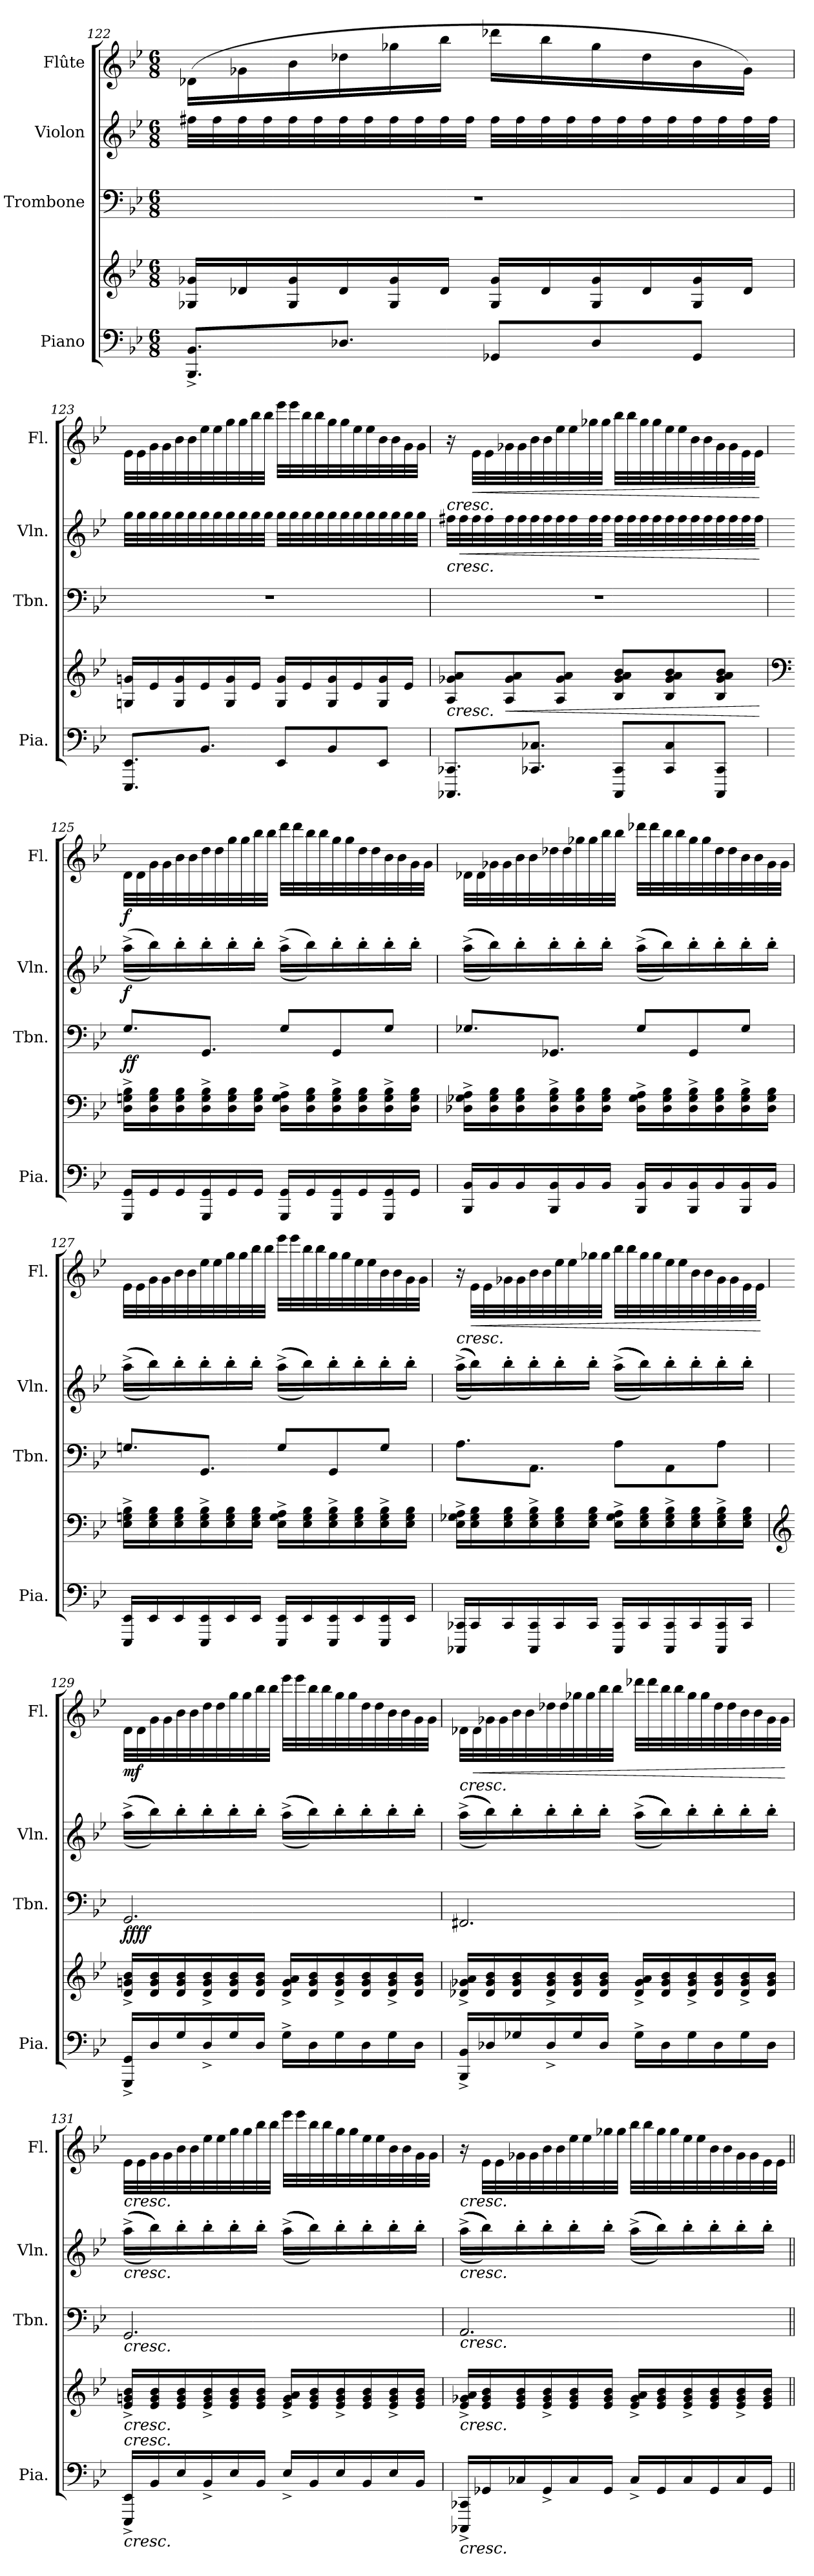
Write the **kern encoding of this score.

**kern	**kern	**dynam	**kern	**dynam	**kern	**dynam	**kern	**dynam
*part4	*part4	*part4	*part3	*part3	*part2	*part2	*part1	*part1
*staff5	*staff4	*staff4/5	*staff3	*staff3	*staff2	*staff2	*staff1	*staff1
*I"Piano	*	*	*I"Trombone	*	*I"Violon	*	*I"Flûte	*
*I'Pia.	*	*	*I'Tbn.	*	*I'Vln.	*	*I'Fl.	*
!!LO:PB:g=z
*clefF4	*clefG2	*	*clefF4	*	*clefG2	*	*clefG2	*
*k[b-e-]	*k[b-e-]	*	*k[b-e-]	*	*k[b-e-]	*	*k[b-e-]	*
*M6/8	*M6/8	*	*M6/8	*	*M6/8	*	*M6/8	*
=122	=122	=122	=122	=122	=122	=122	=122	=122
8.BBB-/^ 8.BB-/^L	16G-X/ 16g-X/LL	.	2.r	.	32ff#X\LLL	.	(>16d-X\LL	.
.	.	.	.	.	32ff#\	.	.	.
.	16d-X/	.	.	.	32ff#\	.	16g-X\	.
.	.	.	.	.	32ff#\	.	.	.
.	16G-/ 16g-/	.	.	.	32ff#\	.	16b-\	.
.	.	.	.	.	32ff#\	.	.	.
8.D-X/J	16d-/	.	.	.	32ff#\	.	16dd-X\	.
.	.	.	.	.	32ff#\	.	.	.
.	16G-/ 16g-/	.	.	.	32ff#\	.	16gg-X\	.
.	.	.	.	.	32ff#\	.	.	.
.	16d-/JJ	.	.	.	32ff#\	.	16bb-\JJ	.
.	.	.	.	.	32ff#\JJJ	.	.	.
8GG-X/L	16G-/ 16g-/LL	.	.	.	32ff#\LLL	.	16ddd-X\LL	.
.	.	.	.	.	32ff#\	.	.	.
.	16d-/	.	.	.	32ff#\	.	16bb-\	.
.	.	.	.	.	32ff#\	.	.	.
8D-/	16G-/ 16g-/	.	.	.	32ff#\	.	16gg-\	.
.	.	.	.	.	32ff#\	.	.	.
.	16d-/	.	.	.	32ff#\	.	16dd-\	.
.	.	.	.	.	32ff#\	.	.	.
8GG-/J	16G-/ 16g-/	.	.	.	32ff#\	.	16b-\	.
.	.	.	.	.	32ff#\	.	.	.
.	16d-/JJ	.	.	.	32ff#\	.	16g-\JJ)	.
.	.	.	.	.	32ff#\JJJ	.	.	.
!!LO:LB:g=z
=123	=123	=123	=123	=123	=123	=123	=123	=123
8.EEE-/ 8.EE-/L	16Gn/ 16gn/LL	.	2.r	.	32gg\LLL	.	32e-\LLL	.
.	.	.	.	.	32gg\	.	32e-\	.
.	16e-/	.	.	.	32gg\	.	32g\	.
.	.	.	.	.	32gg\	.	32g\	.
.	16G/ 16g/	.	.	.	32gg\	.	32b-\	.
.	.	.	.	.	32gg\	.	32b-\	.
8.BB-/J	16e-/	.	.	.	32gg\	.	32ee-\	.
.	.	.	.	.	32gg\	.	32ee-\	.
.	16G/ 16g/	.	.	.	32gg\	.	32gg\	.
.	.	.	.	.	32gg\	.	32gg\	.
.	16e-/JJ	.	.	.	32gg\	.	32bb-\	.
.	.	.	.	.	32gg\JJJ	.	32bb-\JJJ	.
8EE-/L	16G/ 16g/LL	.	.	.	32gg\LLL	.	32eee-\LLL	.
.	.	.	.	.	32gg\	.	32eee-\	.
.	16e-/	.	.	.	32gg\	.	32bb-\	.
.	.	.	.	.	32gg\	.	32bb-\	.
8BB-/	16G/ 16g/	.	.	.	32gg\	.	32gg\	.
.	.	.	.	.	32gg\	.	32gg\	.
.	16e-/	.	.	.	32gg\	.	32ee-\	.
.	.	.	.	.	32gg\	.	32ee-\	.
8EE-/J	16G/ 16g/	.	.	.	32gg\	.	32b-\	.
.	.	.	.	.	32gg\	.	32b-\	.
.	16e-/JJ	.	.	.	32gg\	.	32g\	.
.	.	.	.	.	32gg\JJJ	.	32g\JJJ	.
!!LO:PB:g=z
=124	=124	=124	=124	=124	=124	=124	=124	=124
!	!	!LO:HP:b	!	!	!	!LO:HP:b	!	!LO:HP:b
8.CCC-X/ 8.CC-X/L	8A/ 8g-X/ 8a/L	<	2.r	.	32ff#X\LLL	<	16r	<
!	!	!	!	!	!	!LO:HP:b	!	!
.	.	.	.	.	32ff#\	<	.	.
!	!	!	!	!	!	!	!	!LO:HP:b
.	.	.	.	.	32ff#\	.	32e-\LLL	<
.	.	.	.	.	32ff#\	.	32e-\	.
!	!	!LO:HP:b	!	!	!	!	!	!
.	8A/ 8g-/ 8a/	<	.	.	32ff#\	.	32g-X\	.
.	.	.	.	.	32ff#\	.	32g-\	.
8.CC-X/ 8.C-X/J	.	.	.	.	32ff#\	.	32b-\	.
.	.	.	.	.	32ff#\	.	32b-\	.
.	8A/ 8g-/ 8a/J	.	.	.	32ff#\	.	32ee-\	.
.	.	.	.	.	32ff#\	.	32ee-\	.
.	.	.	.	.	32ff#\	.	32gg-X\	.
.	.	.	.	.	32ff#\JJJ	.	32gg-\JJJ	.
8CCC-/ 8CC-/L	8B-/ 8g-/ 8a/ 8b-/L	.	.	.	32ff#\LLL	.	32bb-\LLL	.
.	.	.	.	.	32ff#\	.	32bb-\	.
.	.	.	.	.	32ff#\	.	32gg-\	.
.	.	.	.	.	32ff#\	.	32gg-\	.
8CC-/ 8C-/	8B-/ 8g-/ 8a/ 8b-/	.	.	.	32ff#\	.	32ee-\	.
.	.	.	.	.	32ff#\	.	32ee-\	.
.	.	.	.	.	32ff#\	.	32b-\	.
.	.	.	.	.	32ff#\	.	32b-\	.
8CCC-/ 8CC-/J	8B-/ 8g-/ 8a/ 8b-/J	.	.	.	32ff#\	.	32g-\	.
.	.	.	.	.	32ff#\	.	32g-\	.
.	.	.	.	.	32ff#\	.	32e-\	.
.	.	.	.	.	32ff#\JJJ	.	32e-\JJJ	.
.	.	[ [	.	.	.	[ [	.	[ [
!!LO:LB:g=z
=125	=125	=125	=125	=125	=125	=125	=125	=125
*	*clefF4	*	*	*	*	*	*	*
!	!	!LO:DY:b	!	!	!	!	!	!
!	!	!LO:DY:n=1:b	!	!LO:DY:b	!	!	!	!
!	!	!	!	!LO:DY:n=1:b	!	!LO:DY:b	!	!LO:DY:b
16GGG/ 16GG/LL	16D\^ 16Gn\^ 16B-\^LL	mf mf	8.G/L	f f	(>(>16aa^\LL	f	32d\LLL	f
.	.	.	.	.	.	.	32d\	.
16GG/	16D\ 16G\ 16B-\	.	.	.	16bb-\))	.	32g\	.
.	.	.	.	.	.	.	32g\	.
16GG/	16D\ 16G\ 16B-\	.	.	.	16bb-'\	.	32b-\	.
.	.	.	.	.	.	.	32b-\	.
16GGG/ 16GG/	16D\^ 16G\^ 16B-\^	.	8.GG/J	.	16bb-'\	.	32dd\	.
.	.	.	.	.	.	.	32dd\	.
16GG/	16D\ 16G\ 16B-\	.	.	.	16bb-'\	.	32gg\	.
.	.	.	.	.	.	.	32gg\	.
16GG/JJ	16D\ 16G\ 16B-\JJ	.	.	.	16bb-'\JJ	.	32bb-\	.
.	.	.	.	.	.	.	32bb-\JJJ	.
16GGG/ 16GG/LL	16D\^ 16G\^ 16A\^LL	.	8G/L	.	(>(>16aa^\LL	.	32ddd\LLL	.
.	.	.	.	.	.	.	32ddd\	.
16GG/	16D\ 16G\ 16B-\	.	.	.	16bb-\))	.	32bb-\	.
.	.	.	.	.	.	.	32bb-\	.
16GGG/ 16GG/	16D\^ 16G\^ 16B-\^	.	8GG/	.	16bb-'\	.	32gg\	.
.	.	.	.	.	.	.	32gg\	.
16GG/	16D\ 16G\ 16B-\	.	.	.	16bb-'\	.	32dd\	.
.	.	.	.	.	.	.	32dd\	.
16GGG/ 16GG/	16D\^ 16G\^ 16B-\^	.	8G/J	.	16bb-'\	.	32b-\	.
.	.	.	.	.	.	.	32b-\	.
16GG/JJ	16D\ 16G\ 16B-\JJ	.	.	.	16bb-'\JJ	.	32g\	.
.	.	.	.	.	.	.	32g\JJJ	.
!!LO:PB:g=z
=126	=126	=126	=126	=126	=126	=126	=126	=126
16BBB-/ 16BB-/LL	16D-X\^ 16G-X\^ 16A\^LL	.	8.G-X/L	.	(>(>(>(>16aa^\LL	.	32d-X\LLL	.
.	.	.	.	.	.	.	32d-\	.
16BB-/	16D-\ 16G-\ 16B-\	.	.	.	16bb-\))))	.	32g-X\	.
.	.	.	.	.	.	.	32g-\	.
16BB-/	16D-\ 16G-\ 16B-\	.	.	.	16bb-'\	.	32b-\	.
.	.	.	.	.	.	.	32b-\	.
16BBB-/ 16BB-/	16D-\^ 16G-\^ 16B-\^	.	8.GG-X/J	.	16bb-'\	.	32dd-X\	.
.	.	.	.	.	.	.	32dd-\	.
16BB-/	16D-\ 16G-\ 16B-\	.	.	.	16bb-'\	.	32gg-X\	.
.	.	.	.	.	.	.	32gg-\	.
16BB-/JJ	16D-\ 16G-\ 16B-\JJ	.	.	.	16bb-'\JJ	.	32bb-\	.
.	.	.	.	.	.	.	32bb-\JJJ	.
16BBB-/ 16BB-/LL	16D-\^ 16G-\^ 16A\^LL	.	8G-/L	.	(>(>(>(>16aa^\LL	.	32ddd-X\LLL	.
.	.	.	.	.	.	.	32ddd-\	.
16BB-/	16D-\ 16G-\ 16B-\	.	.	.	16bb-\))))	.	32bb-\	.
.	.	.	.	.	.	.	32bb-\	.
16BBB-/ 16BB-/	16D-\^ 16G-\^ 16B-\^	.	8GG-/	.	16bb-'\	.	32gg-\	.
.	.	.	.	.	.	.	32gg-\	.
16BB-/	16D-\ 16G-\ 16B-\	.	.	.	16bb-'\	.	32dd-\	.
.	.	.	.	.	.	.	32dd-\	.
16BBB-/ 16BB-/	16D-\^ 16G-\^ 16B-\^	.	8G-/J	.	16bb-'\	.	32b-\	.
.	.	.	.	.	.	.	32b-\	.
16BB-/JJ	16D-\ 16G-\ 16B-\JJ	.	.	.	16bb-'\JJ	.	32g-\	.
.	.	.	.	.	.	.	32g-\JJJ	.
!!LO:LB:g=z
=127	=127	=127	=127	=127	=127	=127	=127	=127
16EEE-/ 16EE-/LL	16E-\^ 16Gn\^ 16B-\^LL	.	8.Gn/L	.	(>(>(>(>16aa^\LL	.	32e-\LLL	.
.	.	.	.	.	.	.	32e-\	.
16EE-/	16E-\ 16G\ 16B-\	.	.	.	16bb-\))))	.	32g\	.
.	.	.	.	.	.	.	32g\	.
16EE-/	16E-\ 16G\ 16B-\	.	.	.	16bb-'\	.	32b-\	.
.	.	.	.	.	.	.	32b-\	.
16EEE-/ 16EE-/	16E-\^ 16G\^ 16B-\^	.	8.GG/J	.	16bb-'\	.	32ee-\	.
.	.	.	.	.	.	.	32ee-\	.
16EE-/	16E-\ 16G\ 16B-\	.	.	.	16bb-'\	.	32gg\	.
.	.	.	.	.	.	.	32gg\	.
16EE-/JJ	16E-\ 16G\ 16B-\JJ	.	.	.	16bb-'\JJ	.	32bb-\	.
.	.	.	.	.	.	.	32bb-\JJJ	.
16EEE-/ 16EE-/LL	16E-\^ 16G\^ 16A\^LL	.	8G/L	.	(>(>(>(>16aa^\LL	.	32eee-\LLL	.
.	.	.	.	.	.	.	32eee-\	.
16EE-/	16E-\ 16G\ 16B-\	.	.	.	16bb-\))))	.	32bb-\	.
.	.	.	.	.	.	.	32bb-\	.
16EEE-/ 16EE-/	16E-\^ 16G\^ 16B-\^	.	8GG/	.	16bb-'\	.	32gg\	.
.	.	.	.	.	.	.	32gg\	.
16EE-/	16E-\ 16G\ 16B-\	.	.	.	16bb-'\	.	32ee-\	.
.	.	.	.	.	.	.	32ee-\	.
16EEE-/ 16EE-/	16E-\^ 16G\^ 16B-\^	.	8G/J	.	16bb-'\	.	32b-\	.
.	.	.	.	.	.	.	32b-\	.
16EE-/JJ	16E-\ 16G\ 16B-\JJ	.	.	.	16bb-'\JJ	.	32g\	.
.	.	.	.	.	.	.	32g\JJJ	.
!!LO:PB:g=z
=128	=128	=128	=128	=128	=128	=128	=128	=128
!	!	!	!	!	!	!	!	!LO:HP:b
16CCC-X/ 16CC-X/LL	16E-\^ 16G-X\^ 16A\^LL	.	8.A\L	.	(>(>(>(>(>(>16aa^\LL	.	16r	<
!	!	!	!	!	!	!	!	!LO:HP:b
16CC-/	16E-\ 16G-\ 16B-\	.	.	.	16bb-\))))))	.	32e-\LLL	<
.	.	.	.	.	.	.	32e-\	.
16CC-/	16E-\ 16G-\ 16B-\	.	.	.	16bb-'\	.	32g-X\	.
.	.	.	.	.	.	.	32g-\	.
16CCC-/ 16CC-/	16E-\^ 16G-\^ 16B-\^	.	8.AA\J	.	16bb-'\	.	32b-\	.
.	.	.	.	.	.	.	32b-\	.
16CC-/	16E-\ 16G-\ 16B-\	.	.	.	16bb-'\	.	32ee-\	.
.	.	.	.	.	.	.	32ee-\	.
16CC-/JJ	16E-\ 16G-\ 16B-\JJ	.	.	.	16bb-'\JJ	.	32gg-X\	.
.	.	.	.	.	.	.	32gg-\JJJ	.
16CCC-/ 16CC-/LL	16E-\^ 16G-\^ 16A\^LL	.	8A\L	.	(>(>(>(>(>(>16aa^\LL	.	32bb-\LLL	.
.	.	.	.	.	.	.	32bb-\	.
16CC-/	16E-\ 16G-\ 16B-\	.	.	.	16bb-\))))))	.	32gg-\	.
.	.	.	.	.	.	.	32gg-\	.
16CCC-/ 16CC-/	16E-\^ 16G-\^ 16B-\^	.	8AA\	.	16bb-'\	.	32ee-\	.
.	.	.	.	.	.	.	32ee-\	.
16CC-/	16E-\ 16G-\ 16B-\	.	.	.	16bb-'\	.	32b-\	.
.	.	.	.	.	.	.	32b-\	.
16CCC-/ 16CC-/	16E-\^ 16G-\^ 16B-\^	.	8A\J	.	16bb-'\	.	32g-\	.
.	.	.	.	.	.	.	32g-\	.
16CC-/JJ	16E-\ 16G-\ 16B-\JJ	.	.	.	16bb-'\JJ	.	32e-\	.
.	.	.	.	.	.	.	32e-\JJJ	.
.	.	.	.	.	.	.	.	[ [
!!LO:LB:g=z
=129	=129	=129	=129	=129	=129	=129	=129	=129
*	*clefG2	*	*	*	*	*	*	*
!	!	!	!	!LO:DY:b	!	!	!	!
!	!	!	!	!LO:DY:n=1:b	!	!	!	!LO:DY:b
16GGG/^ 16GG/^LL	16d/^ 16gn/^ 16b-/^LL	.	2.GG/	ff ff	(>(>(>(>(>(>16aa^\LL	.	32d\LLL	mf
.	.	.	.	.	.	.	32d\	.
16D/	16d/ 16g/ 16b-/	.	.	.	16bb-\))))))	.	32g\	.
.	.	.	.	.	.	.	32g\	.
16G/	16d/ 16g/ 16b-/	.	.	.	16bb-'\	.	32b-\	.
.	.	.	.	.	.	.	32b-\	.
16D^/	16d/^ 16g/^ 16b-/^	.	.	.	16bb-'\	.	32dd\	.
.	.	.	.	.	.	.	32dd\	.
16G/	16d/ 16g/ 16b-/	.	.	.	16bb-'\	.	32gg\	.
.	.	.	.	.	.	.	32gg\	.
16D/JJ	16d/ 16g/ 16b-/JJ	.	.	.	16bb-'\JJ	.	32bb-\	.
.	.	.	.	.	.	.	32bb-\JJJ	.
16G^\LL	16d/^ 16g/^ 16a/^LL	.	.	.	(>(>(>(>(>(>16aa^\LL	.	32eee-\LLL	.
.	.	.	.	.	.	.	32eee-\	.
16D\	16d/ 16g/ 16b-/	.	.	.	16bb-\))))))	.	32bb-\	.
.	.	.	.	.	.	.	32bb-\	.
16G\	16d/^ 16g/^ 16b-/^	.	.	.	16bb-'\	.	32gg\	.
.	.	.	.	.	.	.	32gg\	.
16D\	16d/ 16g/ 16b-/	.	.	.	16bb-'\	.	32dd\	.
.	.	.	.	.	.	.	32dd\	.
16G\	16d/^ 16g/^ 16b-/^	.	.	.	16bb-'\	.	32b-\	.
.	.	.	.	.	.	.	32b-\	.
16D\JJ	16d/ 16g/ 16b-/JJ	.	.	.	16bb-'\JJ	.	32g\	.
.	.	.	.	.	.	.	32g\JJJ	.
!!LO:PB:g=z
=130	=130	=130	=130	=130	=130	=130	=130	=130
!	!	!	!	!	!	!	!	!LO:HP:b
16BBB-/^ 16BB-/^LL	16d-X/^ 16g-X/^ 16a/^LL	.	2.FF#X/	.	(>(>(>(>(>(>16aa^\LL	.	32d-X\LLL	<
!	!	!	!	!	!	!	!	!LO:HP:b
.	.	.	.	.	.	.	32d-\	<
16D-X/	16d-/ 16g-/ 16b-/	.	.	.	16bb-\))))))	.	32g-X\	.
.	.	.	.	.	.	.	32g-\	.
16G-X/	16d-/ 16g-/ 16b-/	.	.	.	16bb-'\	.	32b-\	.
.	.	.	.	.	.	.	32b-\	.
16D-^/	16d-/^ 16g-/^ 16b-/^	.	.	.	16bb-'\	.	32dd-X\	.
.	.	.	.	.	.	.	32dd-\	.
16G-/	16d-/ 16g-/ 16b-/	.	.	.	16bb-'\	.	32gg-X\	.
.	.	.	.	.	.	.	32gg-\	.
16D-/JJ	16d-/ 16g-/ 16b-/JJ	.	.	.	16bb-'\JJ	.	32bb-\	.
.	.	.	.	.	.	.	32bb-\JJJ	.
16G-^\LL	16d-/^ 16g-/^ 16a/^LL	.	.	.	(>(>(>(>(>(>16aa^\LL	.	32ddd-X\LLL	.
.	.	.	.	.	.	.	32ddd-\	.
16D-\	16d-/ 16g-/ 16b-/	.	.	.	16bb-\))))))	.	32bb-\	.
.	.	.	.	.	.	.	32bb-\	.
16G-\	16d-/^ 16g-/^ 16b-/^	.	.	.	16bb-'\	.	32gg-\	.
.	.	.	.	.	.	.	32gg-\	.
16D-\	16d-/ 16g-/ 16b-/	.	.	.	16bb-'\	.	32dd-\	.
.	.	.	.	.	.	.	32dd-\	.
16G-\	16d-/^ 16g-/^ 16b-/^	.	.	.	16bb-'\	.	32b-\	.
.	.	.	.	.	.	.	32b-\	.
16D-\JJ	16d-/ 16g-/ 16b-/JJ	.	.	.	16bb-'\JJ	.	32g-\	.
.	.	.	.	.	.	.	32g-\JJJ	.
.	.	.	.	.	.	.	.	[ [
!!LO:LB:g=z
=131	=131	=131	=131	=131	=131	=131	=131	=131
!	!	!	!	!	!	!	!LO:TX:b:i:t=cresc.	!
!	!	!	!	!	!LO:TX:b:i:t=cresc.	!	!	!
!	!	!	!LO:TX:b:i:t=cresc.	!	!	!	!	!
!	!LO:TX:b:i:t=cresc.	!	!	!	!	!	!	!
!	!LO:TX:b:i:t=cresc.	!	!	!	!	!	!	!
!LO:TX:b:i:t=cresc.	!	!	!	!	!	!	!	!
16EEE-/^ 16EE-/^LL	16e-/^ 16gn/^ 16b-/^LL	.	2.GG/	.	(>(>(>(>(>(>16aa^\LL	.	32e-\LLL	.
.	.	.	.	.	.	.	32e-\	.
16BB-/	16e-/ 16g/ 16b-/	.	.	.	16bb-\))))))	.	32g\	.
.	.	.	.	.	.	.	32g\	.
16E-/	16e-/ 16g/ 16b-/	.	.	.	16bb-'\	.	32b-\	.
.	.	.	.	.	.	.	32b-\	.
16BB-^/	16e-/^ 16g/^ 16b-/^	.	.	.	16bb-'\	.	32ee-\	.
.	.	.	.	.	.	.	32ee-\	.
16E-/	16e-/ 16g/ 16b-/	.	.	.	16bb-'\	.	32gg\	.
.	.	.	.	.	.	.	32gg\	.
16BB-/JJ	16e-/ 16g/ 16b-/JJ	.	.	.	16bb-'\JJ	.	32bb-\	.
.	.	.	.	.	.	.	32bb-\JJJ	.
16E-^/LL	16e-/^ 16g/^ 16a/^LL	.	.	.	(>(>(>(>(>(>16aa^\LL	.	32eee-\LLL	.
.	.	.	.	.	.	.	32eee-\	.
16BB-/	16e-/ 16g/ 16b-/	.	.	.	16bb-\))))))	.	32bb-\	.
.	.	.	.	.	.	.	32bb-\	.
16E-/	16e-/^ 16g/^ 16b-/^	.	.	.	16bb-'\	.	32gg\	.
.	.	.	.	.	.	.	32gg\	.
16BB-/	16e-/ 16g/ 16b-/	.	.	.	16bb-'\	.	32ee-\	.
.	.	.	.	.	.	.	32ee-\	.
16E-/	16e-/^ 16g/^ 16b-/^	.	.	.	16bb-'\	.	32b-\	.
.	.	.	.	.	.	.	32b-\	.
16BB-/JJ	16e-/ 16g/ 16b-/JJ	.	.	.	16bb-'\JJ	.	32g\	.
.	.	.	.	.	.	.	32g\JJJ	.
!!LO:PB:g=z
=132	=132	=132	=132	=132	=132	=132	=132	=132
!	!	!	!	!	!	!	!LO:TX:b:i:t=cresc.	!
!	!	!	!	!	!LO:TX:b:i:t=cresc.	!	!	!
!	!	!	!LO:TX:b:i:t=cresc.	!	!	!	!	!
!	!LO:TX:b:i:t=cresc.	!	!	!	!	!	!	!
!LO:TX:b:i:t=cresc.	!	!	!	!	!	!	!	!
16CCC-X/^ 16CC-X/^LL	16e-/^ 16g-X/^ 16a/^LL	.	2.AA/	.	(>(>(>(>(>(>16aa^\LL	.	16r	.
16GG-X/	16e-/ 16g-/ 16b-/	.	.	.	16bb-\))))))	.	32e-\LLL	.
.	.	.	.	.	.	.	32e-\	.
16C-X/	16e-/ 16g-/ 16b-/	.	.	.	16bb-'\	.	32g-X\	.
.	.	.	.	.	.	.	32g-\	.
16GG-^/	16e-/^ 16g-/^ 16b-/^	.	.	.	16bb-'\	.	32b-\	.
.	.	.	.	.	.	.	32b-\	.
16C-/	16e-/ 16g-/ 16b-/	.	.	.	16bb-'\	.	32ee-\	.
.	.	.	.	.	.	.	32ee-\	.
16GG-/JJ	16e-/ 16g-/ 16b-/JJ	.	.	.	16bb-'\JJ	.	32gg-X\	.
.	.	.	.	.	.	.	32gg-\JJJ	.
16C-^/LL	16e-/^ 16g-/^ 16a/^LL	.	.	.	(>(>(>(>(>(>16aa^\LL	.	32bb-\LLL	.
.	.	.	.	.	.	.	32bb-\	.
16GG-/	16e-/ 16g-/ 16b-/	.	.	.	16bb-\))))))	.	32gg-\	.
.	.	.	.	.	.	.	32gg-\	.
16C-/	16e-/^ 16g-/^ 16b-/^	.	.	.	16bb-'\	.	32ee-\	.
.	.	.	.	.	.	.	32ee-\	.
16GG-/	16e-/ 16g-/ 16b-/	.	.	.	16bb-'\	.	32b-\	.
.	.	.	.	.	.	.	32b-\	.
16C-/	16e-/^ 16g-/^ 16b-/^	.	.	.	16bb-'\	.	32g-\	.
.	.	.	.	.	.	.	32g-\	.
16GG-/JJ	16e-/ 16g-/ 16b-/JJ	.	.	.	16bb-'\JJ	.	32e-\	.
.	.	.	.	.	.	.	32e-\JJJ	.
=||	=||	=||	=||	=||	=||	=||	=||	=||
*-	*-	*-	*-	*-	*-	*-	*-	*-
